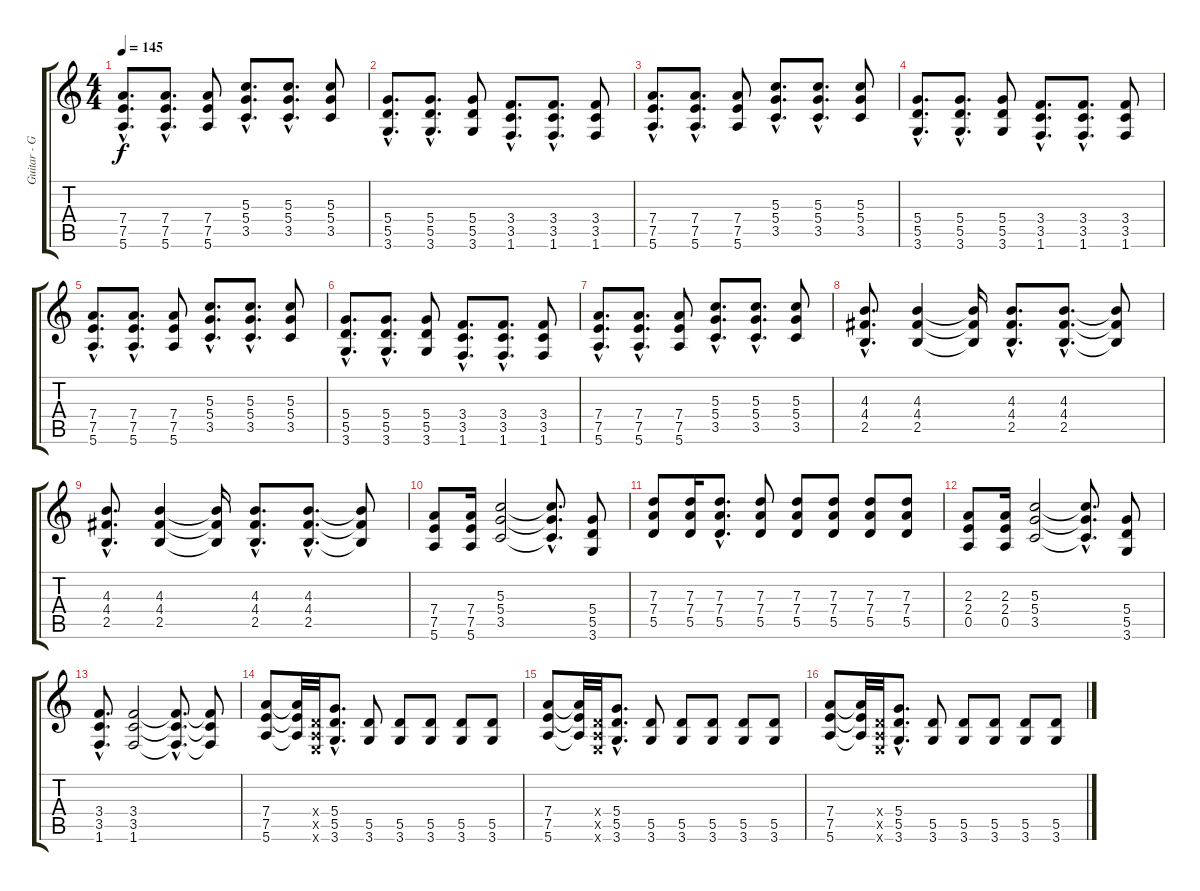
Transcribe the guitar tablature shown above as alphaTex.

\track ("Guitar - Greg Hetson" "Guitar - G") {instrument distortionguitar}
\staff {score tabs}
\tuning (E4 B3 G3 D3 A2 E2) {hide}
\ts (4 4)
\tempo 145
\clef g2
\ks c
(7.4{hac} 7.5{hac} 5.6{hac}).8{d dy f} (7.4{hac} 7.5{hac} 5.6{hac}).8{d} (7.4 7.5 5.6).8 (5.3{hac} 5.4{hac} 3.5{hac}).8{d} (5.3{hac} 5.4{hac} 3.5{hac}).8{d} (5.3 5.4 3.5).8 |
(5.4{hac} 5.5{hac} 3.6{hac}).8{d} (5.4{hac} 5.5{hac} 3.6{hac}).8{d} (5.4 5.5 3.6).8 (3.4{hac} 3.5{hac} 1.6{hac}).8{d} (3.4{hac} 3.5{hac} 1.6{hac}).8{d} (3.4 3.5 1.6).8 |
(7.4{hac} 7.5{hac} 5.6{hac}).8{d} (7.4{hac} 7.5{hac} 5.6{hac}).8{d} (7.4 7.5 5.6).8 (5.3{hac} 5.4{hac} 3.5{hac}).8{d} (5.3{hac} 5.4{hac} 3.5{hac}).8{d} (5.3 5.4 3.5).8 |
(5.4{hac} 5.5{hac} 3.6{hac}).8{d} (5.4{hac} 5.5{hac} 3.6{hac}).8{d} (5.4 5.5 3.6).8 (3.4{hac} 3.5{hac} 1.6{hac}).8{d} (3.4{hac} 3.5{hac} 1.6{hac}).8{d} (3.4 3.5 1.6).8 |
(7.4{hac} 7.5{hac} 5.6{hac}).8{d} (7.4{hac} 7.5{hac} 5.6{hac}).8{d} (7.4 7.5 5.6).8 (5.3{hac} 5.4{hac} 3.5{hac}).8{d} (5.3{hac} 5.4{hac} 3.5{hac}).8{d} (5.3 5.4 3.5).8 |
(5.4{hac} 5.5{hac} 3.6{hac}).8{d} (5.4{hac} 5.5{hac} 3.6{hac}).8{d} (5.4 5.5 3.6).8 (3.4{hac} 3.5{hac} 1.6{hac}).8{d} (3.4{hac} 3.5{hac} 1.6{hac}).8{d} (3.4 3.5 1.6).8 |
(7.4{hac} 7.5{hac} 5.6{hac}).8{d} (7.4{hac} 7.5{hac} 5.6{hac}).8{d} (7.4 7.5 5.6).8 (5.3{hac} 5.4{hac} 3.5{hac}).8{d} (5.3{hac} 5.4{hac} 3.5{hac}).8{d} (5.3 5.4 3.5).8 |
(4.3{hac} 4.4{hac} 2.5{hac}).8{d} (4.3 4.4 2.5).4 (4.3{t} 4.4{t} 2.5{t}).16 (4.3{hac} 4.4{hac} 2.5{hac}).8{d} (4.3{hac} 4.4{hac} 2.5{hac}).8{d} (4.3{t} 4.4{t} 2.5{t}).8 |
(4.3{hac} 4.4{hac} 2.5{hac}).8{d} (4.3 4.4 2.5).4 (4.3{t} 4.4{t} 2.5{t}).16 (4.3{hac} 4.4{hac} 2.5{hac}).8{d} (4.3{hac} 4.4{hac} 2.5{hac}).8{d} (4.3{t} 4.4{t} 2.5{t}).8 |
(7.4 7.5 5.6).8 (7.4 7.5 5.6).16 (5.3 5.4 3.5).2 (5.3{hac t} 5.4{hac t} 3.5{hac t}).8{d} (5.4 5.5 3.6).8 |
(7.3 7.4 5.5).8 (7.3 7.4 5.5).16 (7.3{hac} 7.4{hac} 5.5{hac}).8{d} (7.3 7.4 5.5).8 (7.3 7.4 5.5).8 (7.3 7.4 5.5).8 (7.3 7.4 5.5).8 (7.3 7.4 5.5).8 |
(2.3 2.4 0.5).8 (2.3 2.4 0.5).16 (5.3 5.4 3.5).2 (5.3{hac t} 5.4{hac t} 3.5{hac t}).8{d} (5.4 5.5 3.6).8 |
(3.4{hac} 3.5{hac} 1.6{hac}).8{d} (3.4 3.5 1.6).2 (3.4{hac t} 3.5{hac t} 1.6{hac t}).8{d} (3.4{t} 3.5{t} 1.6{t}).8 |
(7.4 7.5 5.6).8 (7.4{t} 7.5{t} 5.6{t}).32 (0.4{x} 0.5{x} 0.6{x}).32 (5.4{hac} 5.5{hac} 3.6{hac}).8{d} (5.5 3.6).8 (5.5 3.6).8 (5.5 3.6).8 (5.5 3.6).8 (5.5 3.6).8 |
(7.4 7.5 5.6).8 (7.4{t} 7.5{t} 5.6{t}).32 (0.4{x} 0.5{x} 0.6{x}).32 (5.4{hac} 5.5{hac} 3.6{hac}).8{d} (5.5 3.6).8 (5.5 3.6).8 (5.5 3.6).8 (5.5 3.6).8 (5.5 3.6).8 |
(7.4 7.5 5.6).8 (7.4{t} 7.5{t} 5.6{t}).32 (0.4{x} 0.5{x} 0.6{x}).32 (5.4{hac} 5.5{hac} 3.6{hac}).8{d} (5.5 3.6).8 (5.5 3.6).8 (5.5 3.6).8 (5.5 3.6).8 (5.5 3.6).8
